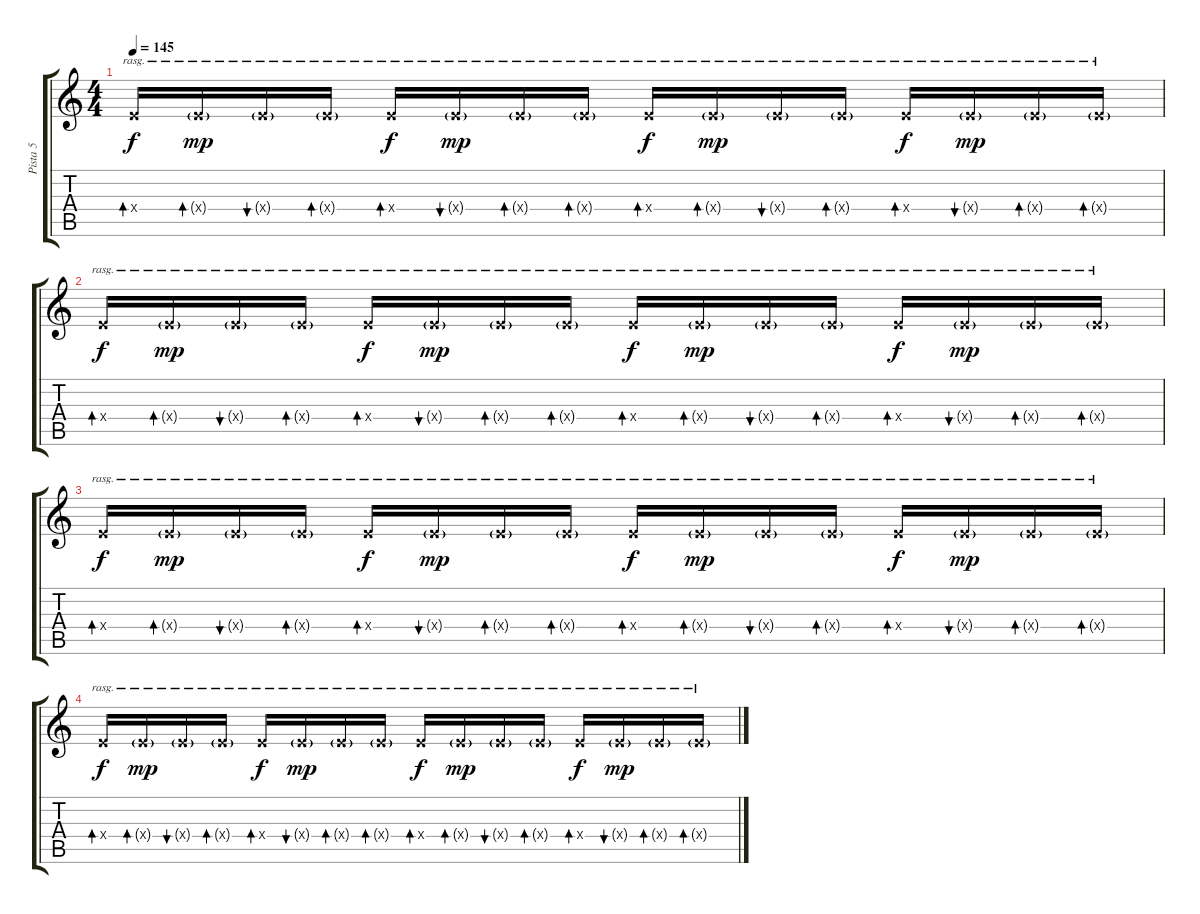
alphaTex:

\track ("Pista 5" "Pista 5") {instrument acousticguitarsteel}
\staff {score tabs}
\tuning (E4 B3 G3 D3 A2 E2) {hide}
\ts (4 4)
\tempo 145
\clef g2
\ks c
2.4{x}.16{bd 30 rasg ii dy f} 2.4{g x}.16{bd 30 rasg ii dy mp} 2.4{g x}.16{bu 30 rasg ii} 2.4{g x}.16{bd 30 rasg ii} 2.4{x}.16{bd 30 rasg ii dy f} 2.4{g x}.16{bu 30 rasg ii dy mp} 2.4{g x}.16{bd 30 rasg ii} 2.4{g x}.16{bd 30 rasg ii} 2.4{x}.16{bd 30 rasg ii dy f} 2.4{g x}.16{bd 30 rasg ii dy mp} 2.4{g x}.16{bu 30 rasg ii} 2.4{g x}.16{bd 30 rasg ii} 2.4{x}.16{bd 30 rasg ii dy f} 2.4{g x}.16{bu 30 rasg ii dy mp} 2.4{g x}.16{bd 30 rasg ii} 2.4{g x}.16{bd 30 rasg ii} |
2.4{x}.16{bd 30 rasg ii dy f} 2.4{g x}.16{bd 30 rasg ii dy mp} 2.4{g x}.16{bu 30 rasg ii} 2.4{g x}.16{bd 30 rasg ii} 2.4{x}.16{bd 30 rasg ii dy f} 2.4{g x}.16{bu 30 rasg ii dy mp} 2.4{g x}.16{bd 30 rasg ii} 2.4{g x}.16{bd 30 rasg ii} 2.4{x}.16{bd 30 rasg ii dy f} 2.4{g x}.16{bd 30 rasg ii dy mp} 2.4{g x}.16{bu 30 rasg ii} 2.4{g x}.16{bd 30 rasg ii} 2.4{x}.16{bd 30 rasg ii dy f} 2.4{g x}.16{bu 30 rasg ii dy mp} 2.4{g x}.16{bd 30 rasg ii} 2.4{g x}.16{bd 30 rasg ii} |
2.4{x}.16{bd 30 rasg ii dy f} 2.4{g x}.16{bd 30 rasg ii dy mp} 2.4{g x}.16{bu 30 rasg ii} 2.4{g x}.16{bd 30 rasg ii} 2.4{x}.16{bd 30 rasg ii dy f} 2.4{g x}.16{bu 30 rasg ii dy mp} 2.4{g x}.16{bd 30 rasg ii} 2.4{g x}.16{bd 30 rasg ii} 2.4{x}.16{bd 30 rasg ii dy f} 2.4{g x}.16{bd 30 rasg ii dy mp} 2.4{g x}.16{bu 30 rasg ii} 2.4{g x}.16{bd 30 rasg ii} 2.4{x}.16{bd 30 rasg ii dy f} 2.4{g x}.16{bu 30 rasg ii dy mp} 2.4{g x}.16{bd 30 rasg ii} 2.4{g x}.16{bd 30 rasg ii} |
2.4{x}.16{bd 30 rasg ii dy f} 2.4{g x}.16{bd 30 rasg ii dy mp} 2.4{g x}.16{bu 30 rasg ii} 2.4{g x}.16{bd 30 rasg ii} 2.4{x}.16{bd 30 rasg ii dy f} 2.4{g x}.16{bu 30 rasg ii dy mp} 2.4{g x}.16{bd 30 rasg ii} 2.4{g x}.16{bd 30 rasg ii} 2.4{x}.16{bd 30 rasg ii dy f} 2.4{g x}.16{bd 30 rasg ii dy mp} 2.4{g x}.16{bu 30 rasg ii} 2.4{g x}.16{bd 30 rasg ii} 2.4{x}.16{bd 30 rasg ii dy f} 2.4{g x}.16{bu 30 rasg ii dy mp} 2.4{g x}.16{bd 30 rasg ii} 2.4{g x}.16{bd 30 rasg ii}
